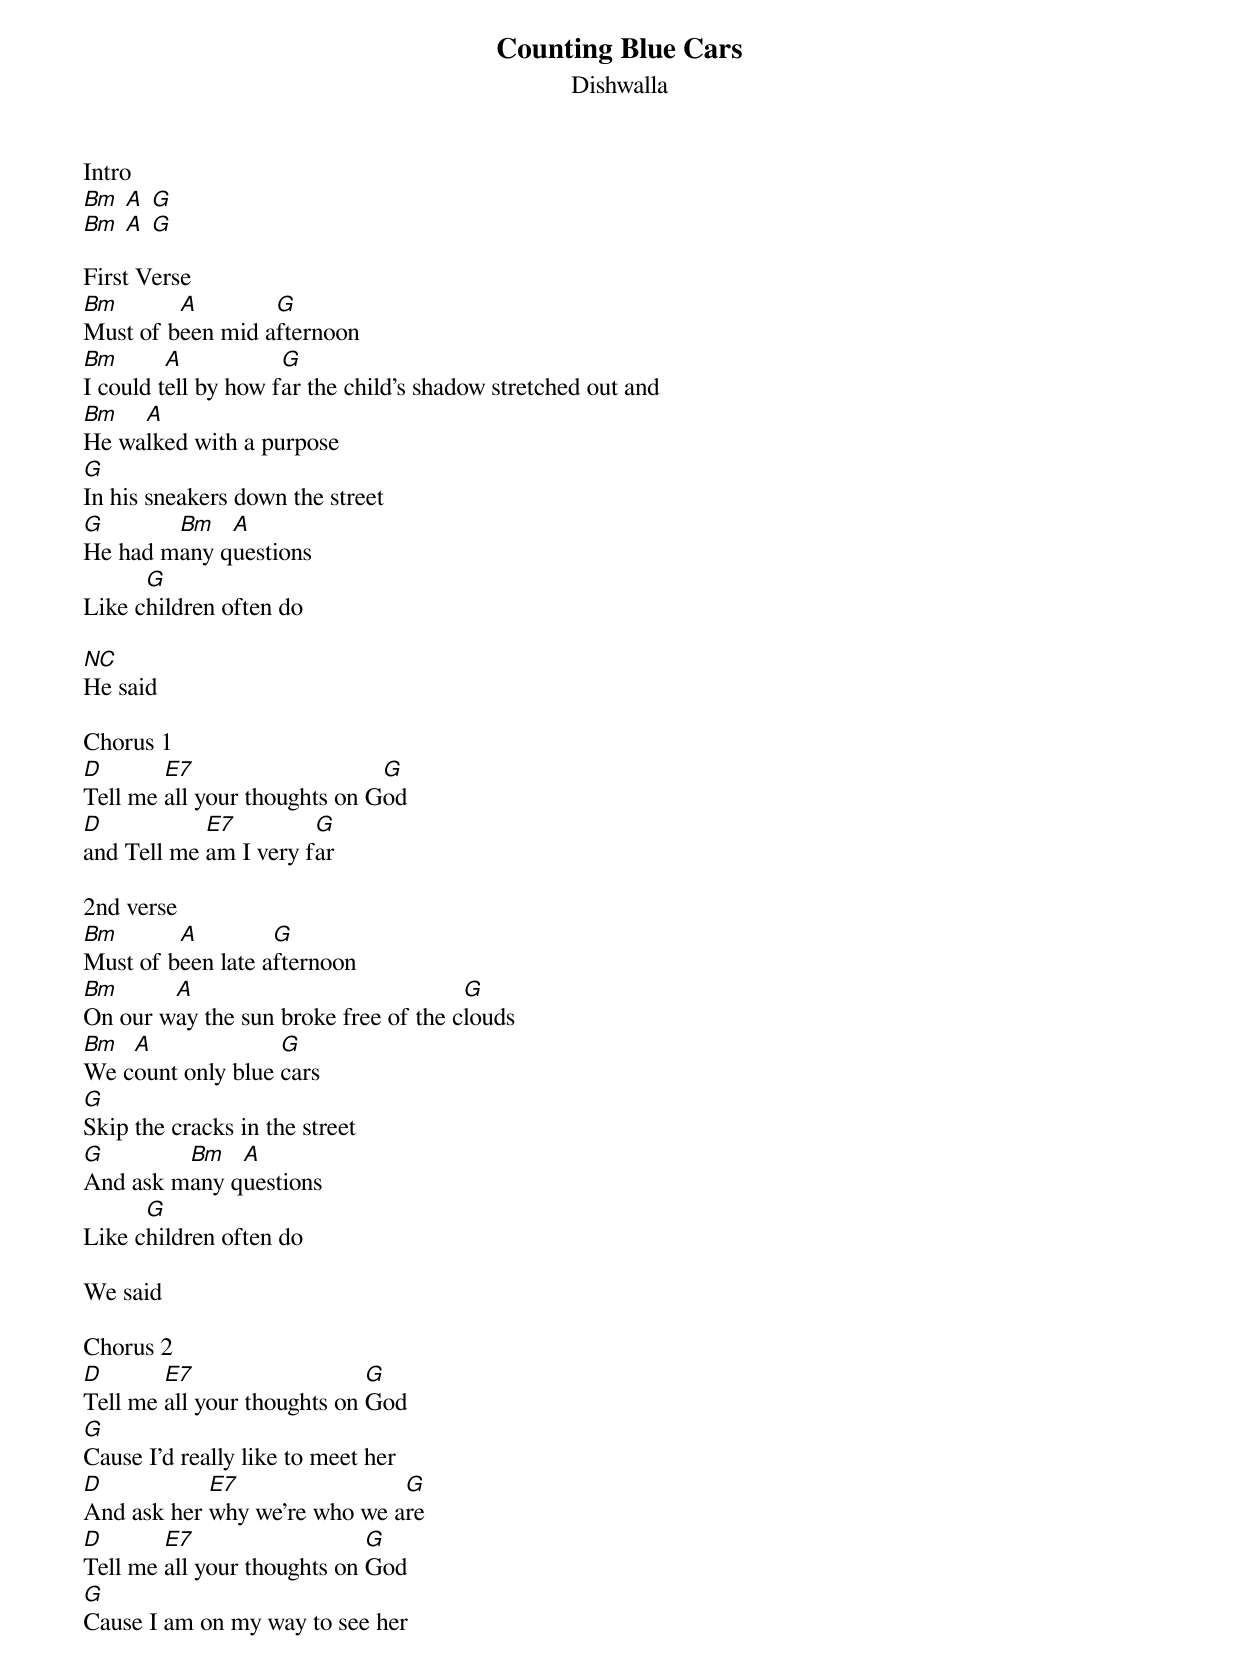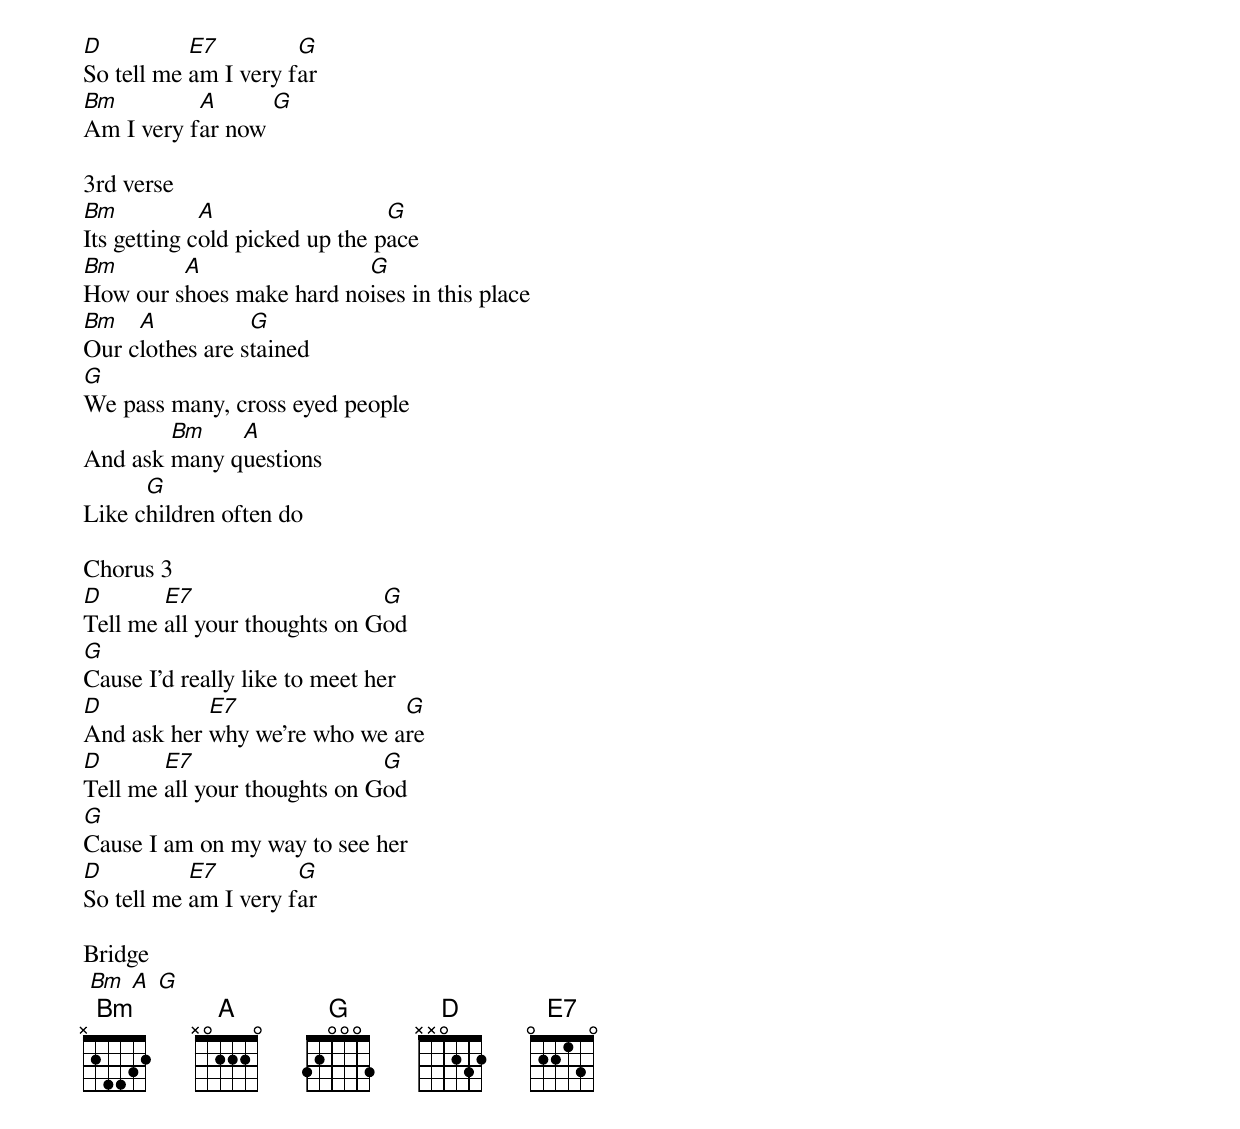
{title: Counting Blue Cars}
{subtitle: Dishwalla}

Intro
[Bm] [A] [G]
[Bm] [A] [G]

First Verse
[Bm]Must of b[A]een mid a[G]fternoon
[Bm]I could t[A]ell by how f[G]ar the child's shadow stretched out and
[Bm]He wa[A]lked with a purpose
[G]In his sneakers down the street
[G]He had m[Bm]any q[A]uestions
Like c[G]hildren often do

[NC]He said

Chorus 1
[D]Tell me [E7]all your thoughts on G[G]od
[D]and Tell me [E7]am I very f[G]ar

2nd verse
[Bm]Must of b[A]een late a[G]fternoon
[Bm]On our w[A]ay the sun broke free of the c[G]louds
[Bm]We c[A]ount only blue [G]cars
[G]Skip the cracks in the street
[G]And ask m[Bm]any q[A]uestions
Like c[G]hildren often do

We said

Chorus 2
[D]Tell me [E7]all your thoughts on [G]God
[G]Cause I'd really like to meet her
[D]And ask her [E7]why we're who we a[G]re
[D]Tell me [E7]all your thoughts on [G]God
[G]Cause I am on my way to see her
[D]So tell me [E7]am I very f[G]ar
[Bm]Am I very f[A]ar now [G]

3rd verse
[Bm]Its getting c[A]old picked up the p[G]ace
[Bm]How our s[A]hoes make hard no[G]ises in this place
[Bm]Our c[A]lothes are s[G]tained
[G]We pass many, cross eyed people
And ask [Bm]many q[A]uestions
Like c[G]hildren often do

Chorus 3
[D]Tell me [E7]all your thoughts on G[G]od
[G]Cause I'd really like to meet her
[D]And ask her [E7]why we're who we a[G]re
[D]Tell me [E7]all your thoughts on G[G]od
[G]Cause I am on my way to see her
[D]So tell me [E7]am I very f[G]ar

Bridge
 [Bm] [A] [G]
